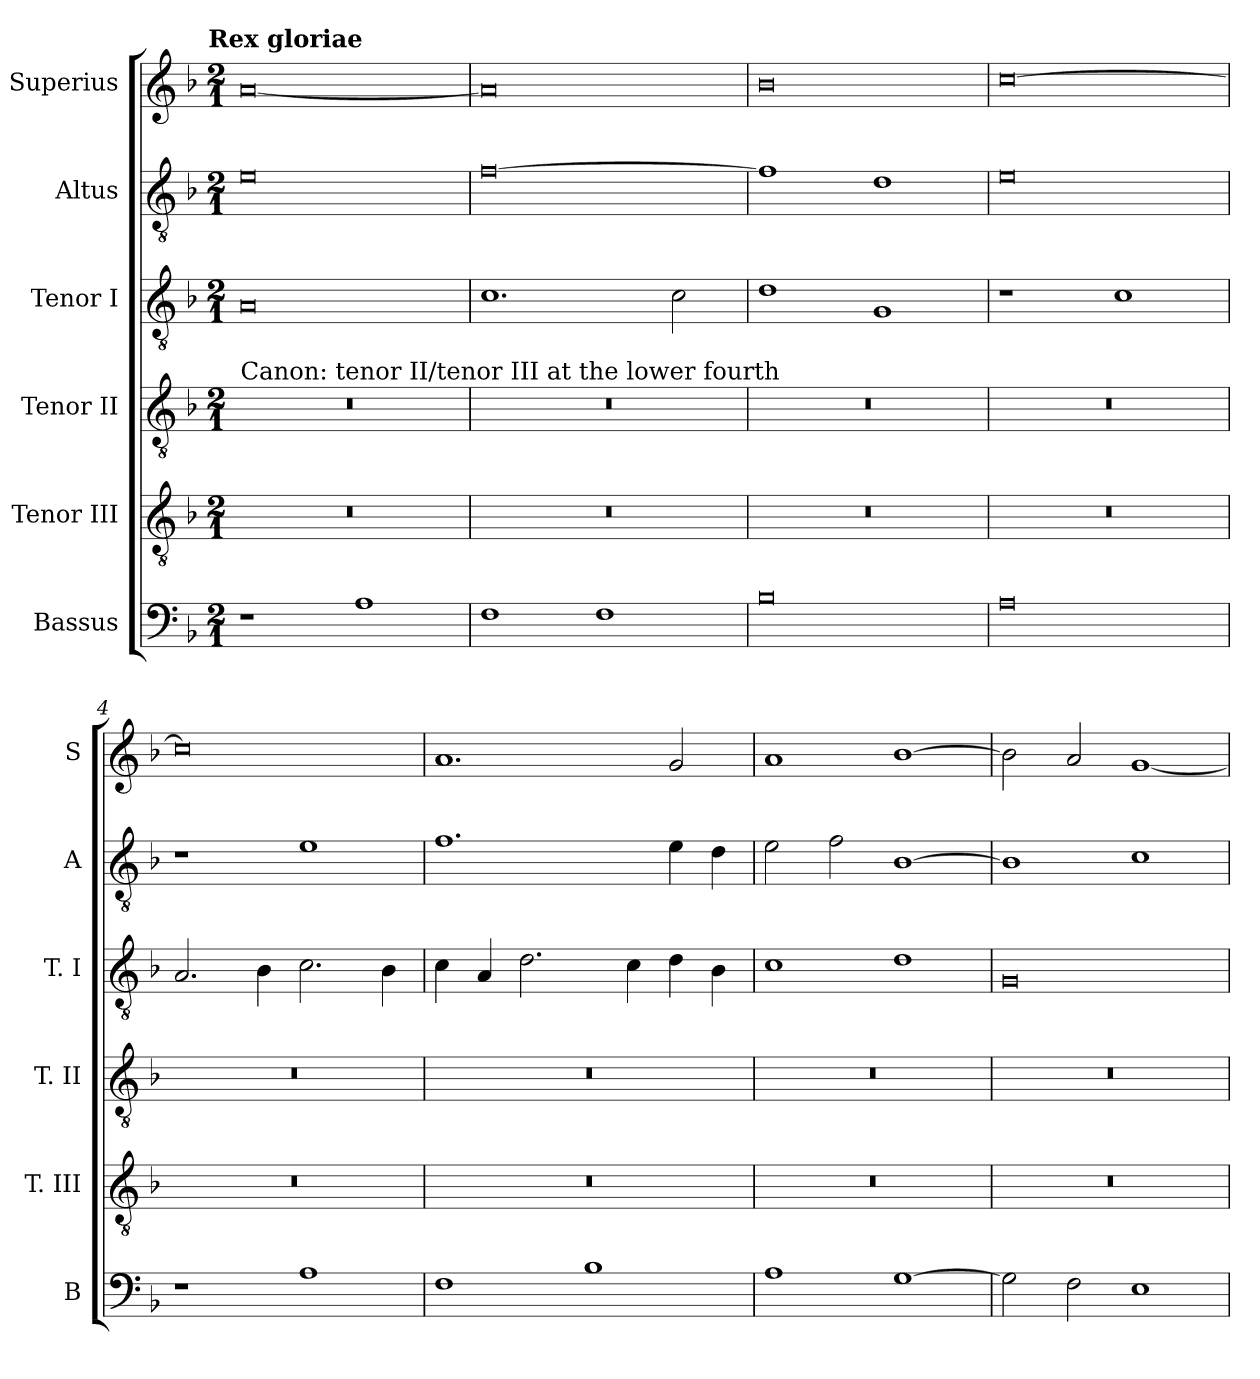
**kern	**kern	**kern	**kern	**kern	**kern
*part6	*part5	*part4	*part3	*part2	*part1
*staff6	*staff5	*staff4	*staff3	*staff2	*staff1
*I"Bassus	*I"Tenor III	*I"Tenor II	*I"Tenor I	*I"Altus	*I"Superius
*I'B	*I'T. III	*I'T. II	*I'T. I	*I'A	*I'S
*clefF4	*clefGv2	*clefGv2	*clefGv2	*clefGv2	*clefG2
*k[b-]	*k[b-]	*k[b-]	*k[b-]	*k[b-]	*k[b-]
*F:	*F:	*F:	*F:	*F:	*F:
!!LO:TX:omd:t=Rex gloriae
*M2/1	*M2/1	*M2/1	*M2/1	*M2/1	*M2/1
=	=	=	=	=	=
!	!	!LO:TX:a:t=Canon&colon; tenor II/tenor III at the lower fourth	!	!	!
1r	0r	0r	0A	0e	[0a
1A	.	.	.	.	.
=1	=1	=1	=1	=1	=1
1F	0r	0r	1.c	[0f	0a]
1F	.	.	.	.	.
.	.	.	2c	.	.
=2	=2	=2	=2	=2	=2
0B-	0r	0r	1d	1f]	0b-
.	.	.	1G	1d	.
=3	=3	=3	=3	=3	=3
0A	0r	0r	1r	0e	[0cc
.	.	.	1c	.	.
=4	=4	=4	=4	=4	=4
1r	0r	0r	2.A	1r	0cc]
.	.	.	4B-	.	.
1A	.	.	2.c	1e	.
.	.	.	4B-	.	.
=5	=5	=5	=5	=5	=5
1F	0r	0r	4c	1.f	1.a
.	.	.	4A	.	.
.	.	.	2.d	.	.
1B-	.	.	.	.	.
.	.	.	4c	.	.
.	.	.	4d	4e	2g
.	.	.	4B-	4d	.
=6	=6	=6	=6	=6	=6
1A	0r	0r	1c	2e	1a
.	.	.	.	2f	.
[1G	.	.	1d	[1B-	[1b-
=7	=7	=7	=7	=7	=7
2G]	0r	0r	0G	1B-]	2b-]
2F	.	.	.	.	2a
1E	.	.	.	1c	[1g
=	=	=	=	=	=
*-	*-	*-	*-	*-	*-
